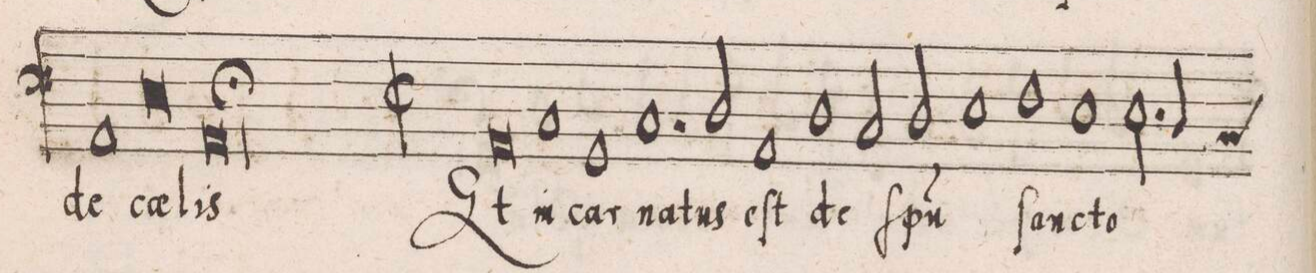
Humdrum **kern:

**kern	**text
*I"BASSVS	*
*clefF4	*
*k[]	*
*met(C|)	*
*M3/1	*
1AA/	de
*col	*
0E\	c(ae)-
*Xcol	*
=55-	=55-
0.AA/;	-lis
=56-	=56-
*M2/1	*
*met(C|)	*
*mmet(c|)	*
0AA/	Et
=57-	=57-
1C/	in-
1GG/	-car-
=58-	=58-
1.C/	-na-
2D/	-tus
=59-	=59-
1AA/	eſt
1D\	de
=60-	=60-
2C/	ſp(i-
2D/	-ri-
1E\	-t)u
=61-	=61-
1F\	ſanc-
1E\	-to
=62-	=62-
2.E\	.
*custos:C	*
4D/	.
*-	*-
